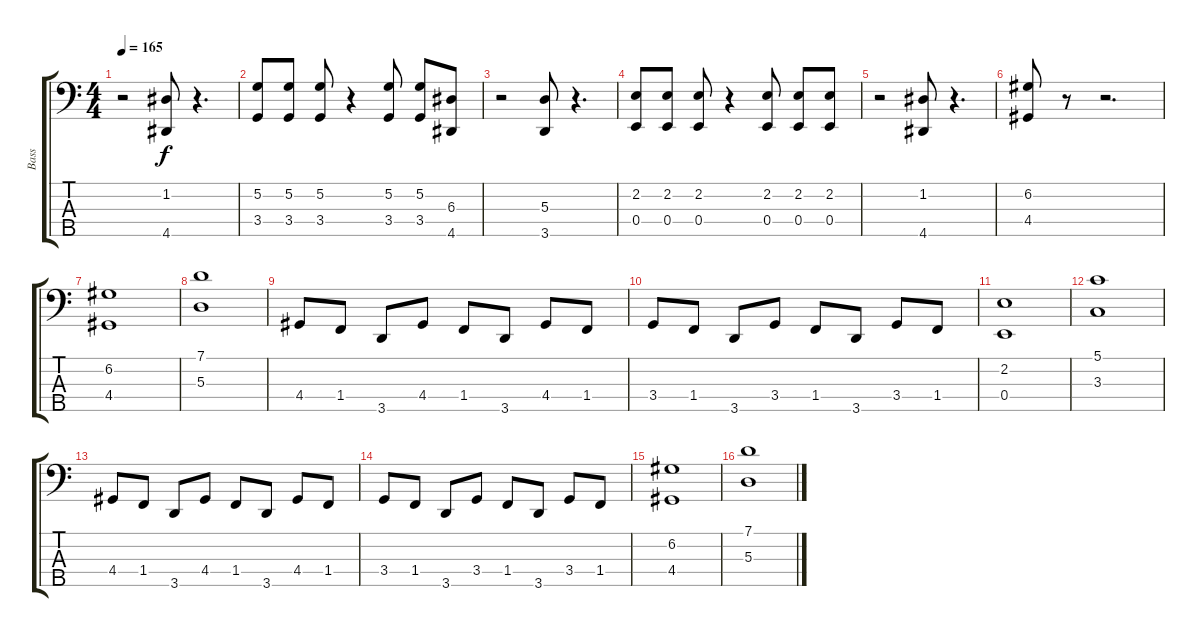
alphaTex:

\track ("Bass" "Bass") {instrument fretlessbass}
\staff {score tabs}
\tuning (G2 D2 A1 E1 B0) {hide}
\ts (4 4)
\tempo 165
\clef f4
\ks c
r.2{dy f} (1.2 4.5).8 r.4{d} |
(5.2 3.4).8 (5.2 3.4).8 (5.2 3.4).8 r.4 (5.2 3.4).8 (5.2 3.4).8 (6.3 4.5).8 |
r.2 (5.3 3.5).8 r.4{d} |
(2.2 0.4).8 (2.2 0.4).8 (2.2 0.4).8 r.4 (2.2 0.4).8 (2.2 0.4).8 (2.2 0.4).8 |
r.2 (1.2 4.5).8 r.4{d} |
(6.2 4.4).8 r.8 r.2{d} |
(6.2 4.4).1 |
(7.1 5.3).1 |
4.4.8 1.4.8 3.5.8 4.4.8 1.4.8 3.5.8 4.4.8 1.4.8 |
3.4.8 1.4.8 3.5.8 3.4.8 1.4.8 3.5.8 3.4.8 1.4.8 |
(2.2 0.4).1 |
(5.1 3.3).1 |
4.4.8 1.4.8 3.5.8 4.4.8 1.4.8 3.5.8 4.4.8 1.4.8 |
3.4.8 1.4.8 3.5.8 3.4.8 1.4.8 3.5.8 3.4.8 1.4.8 |
(6.2 4.4).1 |
(7.1 5.3).1
